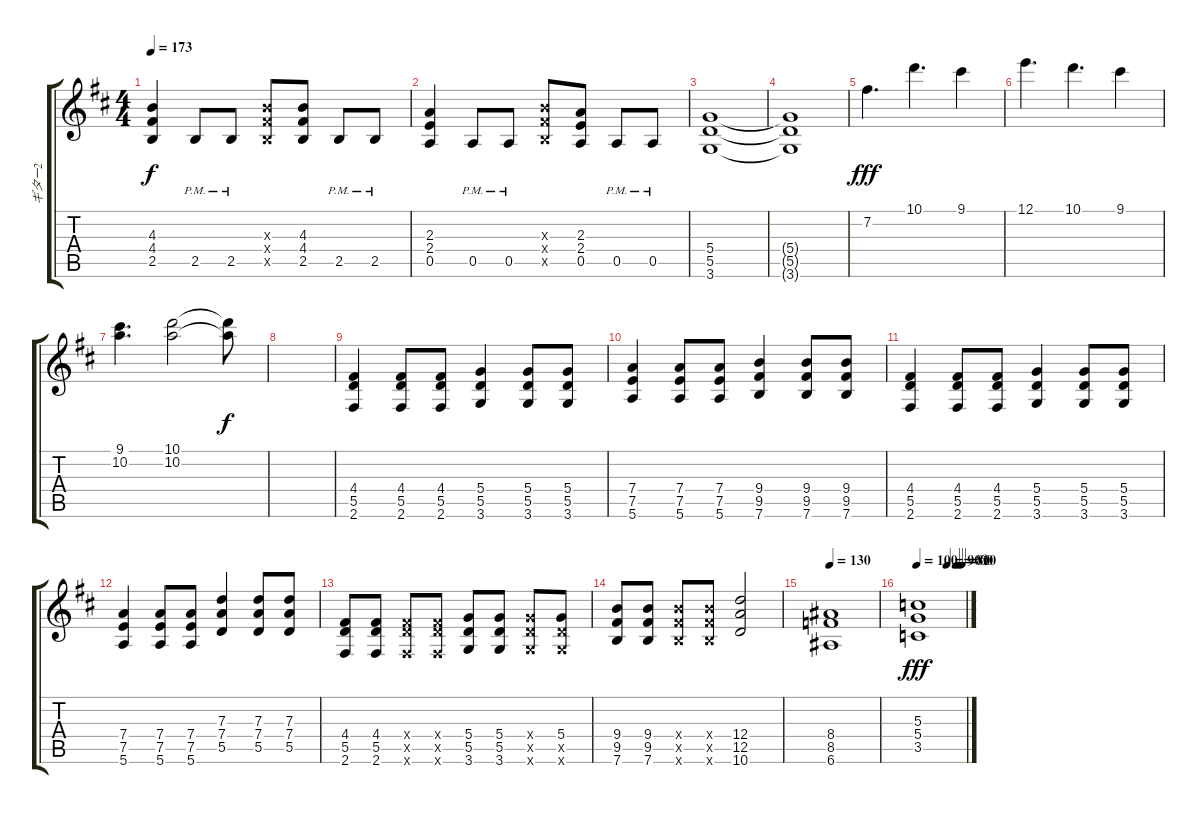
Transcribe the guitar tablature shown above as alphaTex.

\track ("ギター2" "ギター2") {mute instrument distortionguitar}
\staff {score tabs}
\tuning (E4 B3 G3 D3 A2 E2) {hide}
\ts (4 4)
\tempo 173
\clef g2
\ks d
(4.3 4.4 2.5).4{dy f} 2.5{pm}.8 2.5{pm}.8 (4.3{x} 4.4{x} 2.5{x}).8 (4.3 4.4 2.5).8 2.5{pm}.8 2.5{pm}.8 |
(2.3 2.4 0.5).4 0.5{pm}.8 0.5{pm}.8 (4.3{x} 4.4{x} 2.5{x}).8 (2.3 2.4 0.5).8 0.5{pm}.8 0.5{pm}.8 |
(5.4 5.5 3.6).1 |
(5.4{t} 5.5{t} 3.6{t}).1 |
7.2.4{d dy fff} 10.1.4{d} 9.1.4 |
12.1.4{d} 10.1.4{d} 9.1.4 |
(9.1 10.2).4{d} (10.1 10.2).2 (10.1{t} 10.2{t}).8{dy f} |
|
(4.4 5.5 2.6).4 (4.4 5.5 2.6).8 (4.4 5.5 2.6).8 (5.4 5.5 3.6).4 (5.4 5.5 3.6).8 (5.4 5.5 3.6).8 |
(7.4 7.5 5.6).4 (7.4 7.5 5.6).8 (7.4 7.5 5.6).8 (9.4 9.5 7.6).4 (9.4 9.5 7.6).8 (9.4 9.5 7.6).8 |
(4.4 5.5 2.6).4 (4.4 5.5 2.6).8 (4.4 5.5 2.6).8 (5.4 5.5 3.6).4 (5.4 5.5 3.6).8 (5.4 5.5 3.6).8 |
(7.4 7.5 5.6).4 (7.4 7.5 5.6).8 (7.4 7.5 5.6).8 (7.3 7.4 5.5).4 (7.3 7.4 5.5).8 (7.3 7.4 5.5).8 |
(4.4 5.5 2.6).8 (4.4 5.5 2.6).8 (4.4{x} 5.5{x} 2.6{x}).8 (4.4{x} 5.5{x} 2.6{x}).8 (5.4 5.5 3.6).8 (5.4 5.5 3.6).8 (5.4{x} 5.5{x} 3.6{x}).8 (5.4 5.5{x} 3.6{x}).8 |
(9.4 9.5 7.6).8 (9.4 9.5 7.6).8 (9.4{x} 9.5{x} 7.6{x}).8 (9.4{x} 9.5{x} 7.6{x}).8 (12.4 12.5 10.6).2 |
\tempo 130
(8.4 8.5 6.6).1 |
\tempo 100
\tempo (90 0.625)
\tempo (80 0.8125)
\tempo (60 0.875)
\tempo (10 0.9375)
(5.3 5.4 3.5).1{dy fff}
